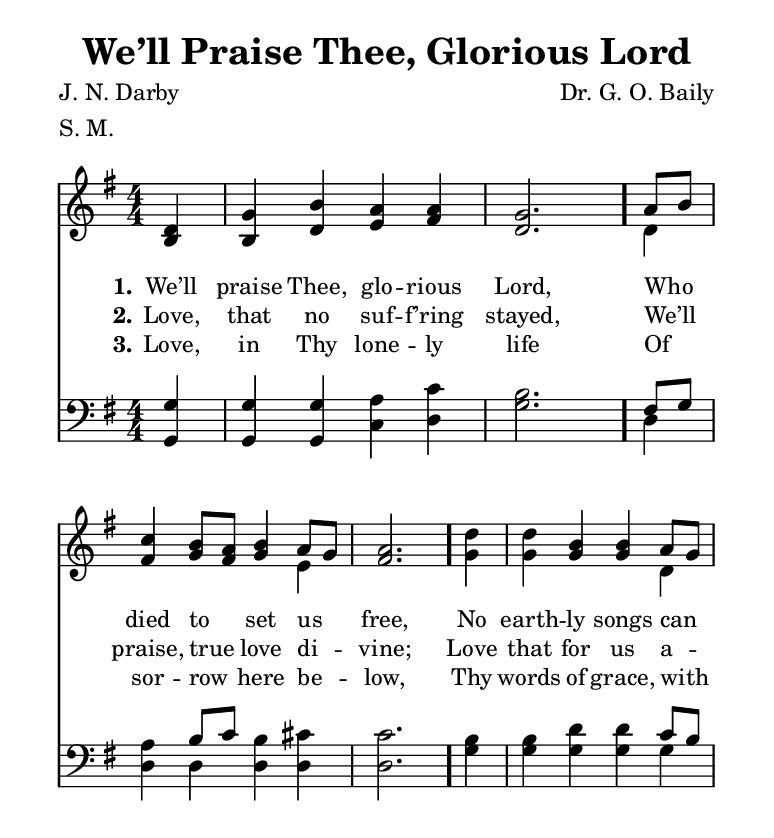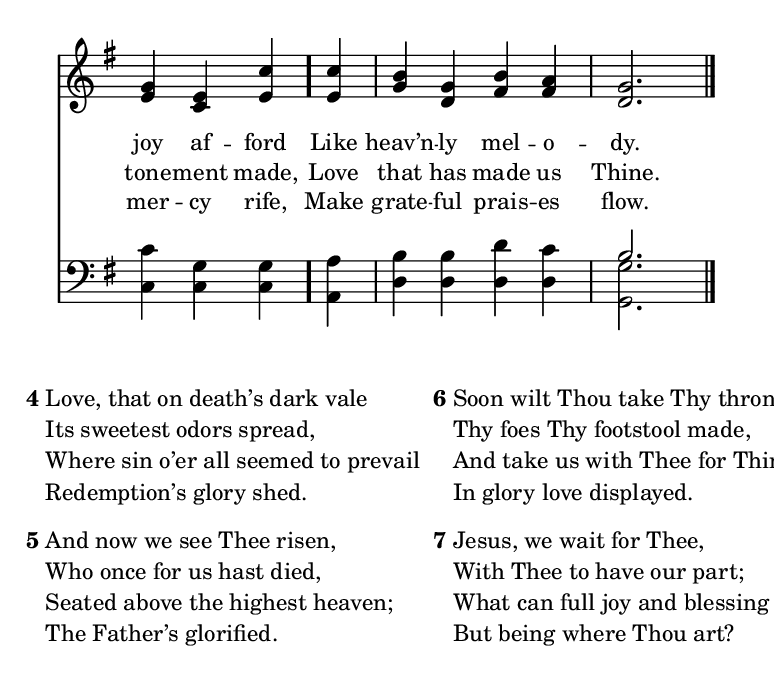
\include "common/global.ily"
\paper {
  \include "common/paper.ily"
  ragged-bottom = ##t
}

\header{
  hymnnumber = "266"
  title = "We’ll Praise Thee, Glorious Lord"
  tunename = "Armington"
  meter = "S. M."
  poet = "J. N. Darby"
  composer = "Dr. G. O. Baily"
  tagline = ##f
}

global = {
  \include "common/overrides.ily"
  \override Staff.TimeSignature.style = #'numbered
  \time 4/4
  \override Score.MetronomeMark.transparent = ##t % hide all fermata changes too
  \tempo 4=80
  \key g \major
  \partial 4
  \autoBeamOff
}

notesSoprano = {
\global
\relative c' {

  d4 | g b a a | g2.
  a8[ b] | c4 b8[ a] b4 a8[ g] | a2.
  d4 | d b b a8[ g] | g4 e c'
  c4 | b4 g b a | g2.

  \bar "|."

}
}

notesAlto = {
\global
\relative e' {

  b4 | b d e fis | d2.
  d4 | fis g8[ fis] g4 e | fis2.
  g4 | g g g d | e c e
  e4 | g d fis fis | d2.

}
}

notesTenor = {
\global
\relative a {

  g4 | g g a c | b2.
  fis8[ g] | a4 b8[ c] b4 cis | c2.
  b4 | b d d c8[ b] | c4 g g
  a | b b d c | b2.

}
}

notesBass = {
\global
\relative f, {

  g4 | g g c d | g2.
  d4 | d d d d | d2.
  g4 | g g g g | c, c c
  a4 | d d d d | <g g,>2.

}
}

wordsA = \lyricmode {
\set stanza = "1."

We’ll praise Thee, glo -- rious Lord, \bar "."
Who died to set us free, \bar "."
No earth -- ly songs can joy af -- ford \bar "."
Like heav’n -- ly mel -- o -- dy. \bar "."

}

wordsB = \lyricmode {
\set stanza = "2."

Love, that no suf -- f’ring stayed,
We’ll praise, true love di -- vine;
Love that for us a -- tone -- ment made,
Love that has made us Thine.

}

wordsC = \lyricmode {
\set stanza = "3."

Love, in Thy lone -- ly life
Of sor -- row here be -- low,
Thy words of grace, with mer -- cy rife,
Make grate -- ful prais -- es flow.

}

wordsD = \markuplist {

\line { Love, that on death’s dark vale }
\line { Its sweetest odors spread, }
\line { Where sin o’er all seemed to prevail }
\line { Redemption’s glory shed. }

}

wordsE = \markuplist {

\line { And now we see Thee risen, }
\line { Who once for us hast died, }
\line { Seated above the highest heaven; }
\line { The Father’s glorified. }

}

wordsF = \markuplist {

\line { Soon wilt Thou take Thy throne, }
\line { Thy foes Thy footstool made, }
\line { And take us with Thee for Thine own, }
\line { In glory love displayed. }

}

wordsG = \markuplist {

\line { Jesus, we wait for Thee, }
\line { With Thee to have our part; }
\line { What can full joy and blessing be }
\line { But being where Thou art? }

}

\score {
  \context ChoirStaff <<
    \context Staff = upper <<
      \set ChoirStaff.systemStartDelimiter = #'SystemStartBar
      \set ChoirStaff.printPartCombineTexts = ##f
      \partcombine #'(2 . 9) \notesSoprano \notesAlto
      \context NullVoice = sopranos { \voiceOne << \notesSoprano >> }
      \context NullVoice = altos { \voiceTwo << \notesAlto >> }
      \context Lyrics = one   \lyricsto sopranos \wordsA
      \context Lyrics = two   \lyricsto sopranos \wordsB
      \context Lyrics = three \lyricsto sopranos \wordsC
    >>
    \context Staff = men <<
      \clef bass
      \set ChoirStaff.printPartCombineTexts = ##f
      \partcombine #'(2 . 9) \notesTenor \notesBass
      \context NullVoice = tenors { \voiceOne << \notesTenor >> }
      \context NullVoice = basses { \voiceTwo << \notesBass >> }
    >>
  >>
  \layout {
    \include "common/layout.ily"
  }
  \midi{
    \include "common/midi.ily"
  }
}

\noPageBreak

\markup { \fill-line {
  \hspace #0.1
  \column {
  \line{ \bold 4 \column { \wordsD } } \combine \null \vspace #0.4
  \line{ \bold 5 \column { \wordsE } }
  }
  \hspace #0.1
  \column {
  \line{ \bold 6 \column { \wordsF } } \combine \null \vspace #0.4
  \line{ \bold 7 \column { \wordsG } }
  }
  \hspace #0.1
} }

\version "2.19.49"  % necessary for upgrading to future LilyPond versions.

% vi:set et ts=2 sw=2 ai nocindent syntax=lilypond:
